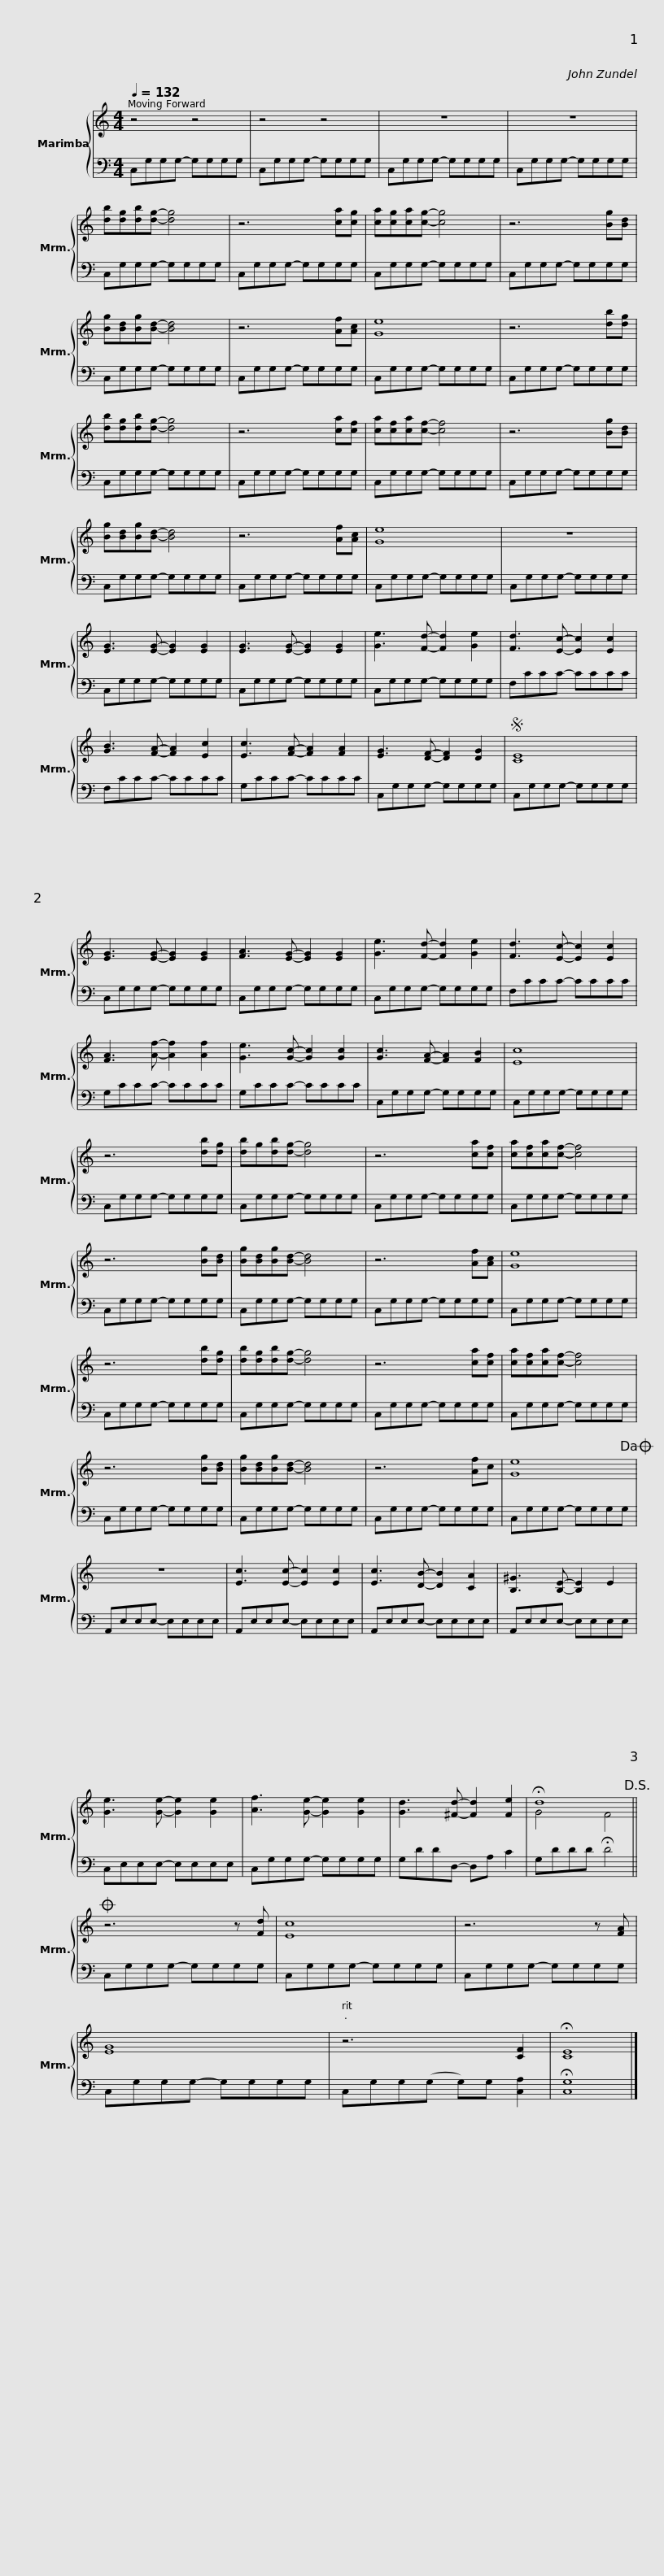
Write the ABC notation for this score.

X:1
%%score { ( 1 3 ) | 2 }
L:1/8
Q:1/4=132
M:4/4
I:linebreak $
K:C
V:1 treble
V:3 treble
V:2 bass
V:1
 z4 z4 | z4 z4 | z8 | z8 | [db][dg][db][dg]- [dg]4 |$ %5
 z6 [ca][cg] | [ca][cg][ca][cg]- [cg]4 | z6 [Bg][Bd] | [Bg][Bd][Bg][Bd]- [Bd]4 | z6 [Af][Ac] |$ %10
 [Ge]8 | z6 [db][dg] | [db][dg][db][dg]- [dg]4 | z6 [ca][cf] | [ca][cf][ca][cf]- [cf]4 |$ %15
 z6 [Bg][Bd] | [Bg][Bd][Bg][Bd]- [Bd]4 | z6 [Af][Ac] | [Ge]8 | z8 |$ %20
 [EG]3 [EG]- [EG]2 [EG]2 | [EG]3 [EG]- [EG]2 [EG]2 | [Ge]3 [Fd]- [Fd]2 [Ge]2 | [Fd]3 [Ec]- [Ec]2 [Ec]2 |$ [GB]3 [FA]- [FA]2 [Ec]2 | %25
 [Ec]3 [FA]- [FA]2 [FA]2 | [EG]3 [DF]- [DF]2 [DG]2 |S [CE]8 |$ [EG]3 [EG]- [EG]2 [EG]2 | [FA]3 [EG]- [EG]2 [EG]2 | %30
 [Ge]3 [Fd]- [Fd]2 [Ge]2 | [Fd]3 [Ec]- [Ec]2 [Ec]2 |$ [FA]3 [Af]- [Af]2 [Af]2 | [Ge]3 [Gc]- [Gc]2 [Gc]2 | [Gc]3 [FA]- [FA]2 [FB]2 | %35
 [Ec]8 | z6 [db][dg] |$ [db]g[db][dg]- [dg]4 | z6 [ca][cf] | [ca][cf][ca][cf]- [cf]4 | %40
 z6 [Bg][Bd] | [Bg][Bd][Bg][Bd]- [Bd]4 |$ z6 [Af][Ac] | [Ge]8 | z6 [db][dg] | %45
 [db][dg][db][dg]- [dg]4 | z6 [ca][cf] |$ [ca][cf][ca][cf]- [cf]4 | z6 [Bg][Bd] | [Bg][Bd][Bg][Bd]- [Bd]4 | %50
 z6 [Af]c | [Ge]8!dacoda! |$ z8 | [Ec]3 [Ec]- [Ec]2 [Ec]2 | [Ec]3 [DB]- [DB]2 [CA]2 | %55
 [B,^G]3 [B,E]- [B,E]2 E2 | [Ge]3 [Ge]- [Ge]2 [Ge]2 |$ [Af]3 [Ge]- [Ge]2 [Ge]2 | [Gd]3 [^Fd]- [Fd]2 [Fe]2 | !fermata!d8!D.S.! || %60
O z6 z [Fd] | [Ec]8 |$ z6 z [FA] | [EG]8 | z6 [CF]2 | %65
 !fermata![CE]8 |] %66
V:2
 C,G,G,G,- G,G,G,G, | C,G,G,G,- G,G,G,G, | C,G,G,G,- G,G,G,G, | C,G,G,G,- G,G,G,G, | C,G,G,G,- G,G,G,G, |$ %5
 C,G,G,G,- G,G,G,G, | C,G,G,G,- G,G,G,G, | C,G,G,G,- G,G,G,G, | C,G,G,G,- G,G,G,G, | C,G,G,G,- G,G,G,G, |$ %10
 C,G,G,G,- G,G,G,G, | C,G,G,G,- G,G,G,G, | C,G,G,G,- G,G,G,G, | C,G,G,G,- G,G,G,G, | C,G,G,G,- G,G,G,G, |$ %15
 C,G,G,G,- G,G,G,G, | C,G,G,G,- G,G,G,G, | C,G,G,G,- G,G,G,G, | C,G,G,G,- G,G,G,G, | C,G,G,G,- G,G,G,G, |$ %20
 C,G,G,G,- G,G,G,G, | C,G,G,G,- G,G,G,G, | C,G,G,G,- G,G,G,G, | F,CCC- CCCC |$ F,CCC- CCCC | %25
 G,CCC- CCCC | C,G,G,G,- G,G,G,G, | C,G,G,G,- G,G,G,G, |$ C,G,G,G,- G,G,G,G, | C,G,G,G,- G,G,G,G, | %30
 C,G,G,G,- G,G,G,G, | F,CCC- CCCC |$ G,CCC- CCCC | G,CCC- CCCC | C,G,G,G,- G,G,G,G, | %35
 C,G,G,G,- G,G,G,G, | C,G,G,G,- G,G,G,G, |$ C,G,G,G,- G,G,G,G, | C,G,G,G,- G,G,G,G, | C,G,G,G,- G,G,G,G, | %40
 C,G,G,G,- G,G,G,G, | C,G,G,G,- G,G,G,G, |$ C,G,G,G,- G,G,G,G, | C,G,G,G,- G,G,G,G, | C,G,G,G,- G,G,G,G, | %45
 C,G,G,G,- G,G,G,G, | C,G,G,G,- G,G,G,G, |$ C,G,G,G,- G,G,G,G, | C,G,G,G,- G,G,G,G, | C,G,G,G,- G,G,G,G, | %50
 C,G,G,G,- G,G,G,G, | C,G,G,G,- G,G,G,G, |$ A,,E,E,E,- E,E,E,E, | A,,E,E,E,- E,E,E,E, | A,,E,E,E,- E,E,E,E, | %55
 A,,E,E,E,- E,E,E,E, | C,E,E,E,- E,E,E,E, |$ C,G,G,G,- G,G,G,G, | G,DDD,- D,A, C2 | G,DDD !fermata!D4 || %60
 C,G,G,G,- G,G,G,G, | C,G,G,G,- G,G,G,G, |$ C,G,G,G,- G,G,G,G, | C,G,G,G,- G,G,G,G, | C,G,G,(G, G,)G, [C,A,]2 | %65
 !fermata![C,G,]8 |] %66
V:3
 x8 | x8 | x8 | x8 | x8 |$ %5
 x8 | x8 | x8 | x8 | x8 |$ %10
 x8 | x8 | x8 | x8 | x8 |$ %15
 x8 | x8 | x8 | x8 | x8 |$ %20
 x8 | x8 | x8 | x8 |$ x8 | %25
 x8 | x8 | x8 |$ x8 | x8 | %30
 x8 | x8 |$ x8 | x8 | x8 | %35
 x8 | x8 |$ x8 | x8 | x8 | %40
 x8 | x8 |$ x8 | x8 | x8 | %45
 x8 | x8 |$ x8 | x8 | x8 | %50
 x8 | x8 |$ x8 | x8 | x8 | %55
 x8 | x8 |$ x8 | x8 | G4 F4 || %60
 x8 | x8 |$ x8 | x8 | x8 | %65
 x8 |] %66
